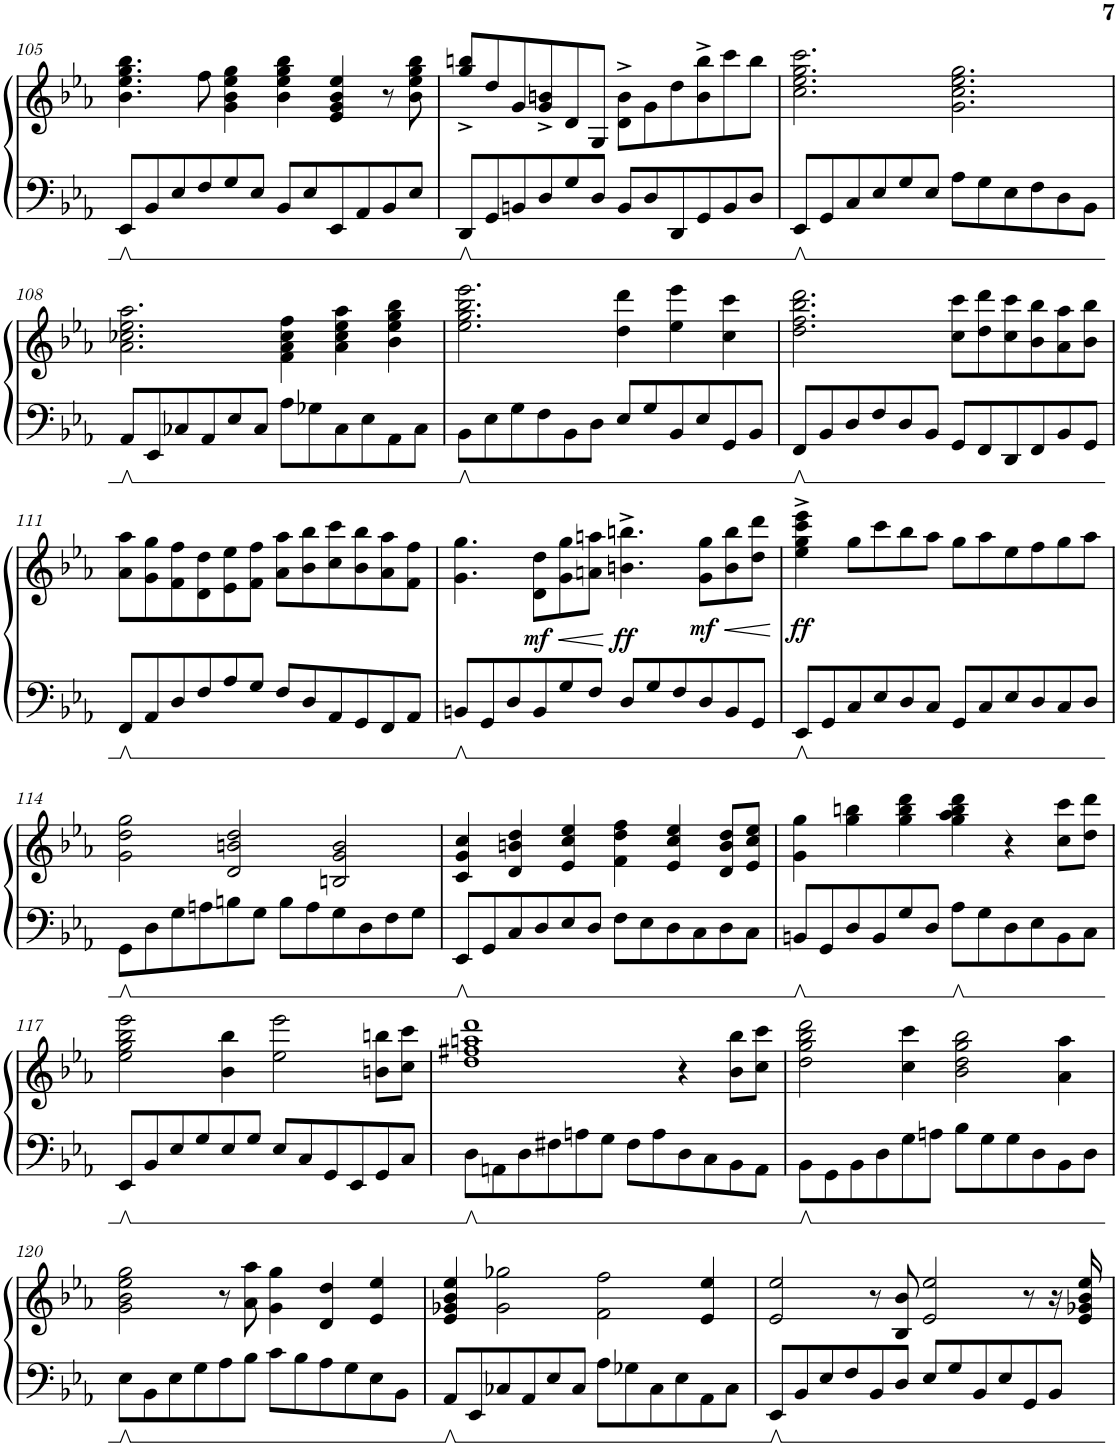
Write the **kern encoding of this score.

**kern	**kern	**dynam
*part1	*part1	*part1
*staff2	*staff1	*staff1/2
*I"Piano	*	*
*I'Pno.	*	*
!!LO:PB:g=z
*clefF4	*clefG2	*
*k[b-e-a-]	*k[b-e-a-]	*
*M6/4	*M6/4	*
=105	=105	=105
8EE-/L	4.b-\ 4.ee-\ 4.gg\ 4.bb-\	.
8BB-/	.	.
8E-/	.	.
8F/	8ff\	.
8G/	4g\ 4b-\ 4ee-\ 4gg\	.
8E-/J	.	.
8BB-/L	4b-\ 4ee-\ 4gg\ 4bb-\	.
8E-/	.	.
8EE-/	4e-/ 4g/ 4b-/ 4ee-/	.
8AA-/	.	.
8BB-/	8r	.
8E-/J	8b-\ 8ee-\ 8gg\ 8bb-\	.
=106	=106	=106
8DD/L	8gg/^ 8bbn/^L	.
8GG/	8dd/	.
8BBn/	8g/	.
8D/	8g/^ 8bn/^	.
8G/	8d/	.
8D/J	8G/J	.
8BB/L	8d\^ 8b\^L	.
8D/	8g\	.
8DD/	8dd\	.
8GG/	8b\^ 8bb\^	.
8BB/	8ccc\	.
8D/J	8bb\J	.
=107	=107	=107
8EE-/L	2.cc\ 2.ee-\ 2.gg\ 2.ccc\	.
8GG/	.	.
8C/	.	.
8E-/	.	.
8G/	.	.
8E-/J	.	.
8A-\L	2.g\ 2.cc\ 2.ee-\ 2.gg\	.
8G\	.	.
8E-\	.	.
8F\	.	.
8D\	.	.
8BB-\J	.	.
!!LO:LB:g=z
=108	=108	=108
8AA-/L	2.a-\ 2.cc-X\ 2.ee-\ 2.aa-\	.
8EE-/	.	.
8C-X/	.	.
8AA-/	.	.
8E-/	.	.
8C-/J	.	.
8A-\L	4f\ 4a-\ 4cc-\ 4ff\	.
8G-X\	.	.
8C-\	4a-\ 4cc-\ 4ee-\ 4aa-\	.
8E-\	.	.
8AA-\	4b-\ 4ee-\ 4gg\ 4bb-\	.
8C-\J	.	.
=109	=109	=109
8BB-\L	2.ee-\ 2.gg\ 2.bb-\ 2.eee-\	.
8E-\	.	.
8G\	.	.
8F\	.	.
8BB-\	.	.
8D\J	.	.
8E-/L	4dd\ 4ddd\	.
8G/	.	.
8BB-/	4ee-\ 4eee-\	.
8E-/	.	.
8GG/	4cc\ 4ccc\	.
8BB-/J	.	.
=110	=110	=110
8FF/L	2.dd\ 2.ff\ 2.bb-\ 2.ddd\	.
8BB-/	.	.
8D/	.	.
8F/	.	.
8D/	.	.
8BB-/J	.	.
8GG/L	8cc\ 8ccc\L	.
8FF/	8dd\ 8ddd\	.
8DD/	8cc\ 8ccc\	.
8FF/	8b-\ 8bb-\	.
8BB-/	8a-\ 8aa-\	.
8GG/J	8b-\ 8bb-\J	.
!!LO:LB:g=z
=111	=111	=111
8FF/L	8a-\ 8aa-\L	.
8AA-/	8g\ 8gg\	.
8D/	8f\ 8ff\	.
8F/	8d\ 8dd\	.
8A-/	8e-\ 8ee-\	.
8G/J	8f\ 8ff\J	.
8F/L	8a-\ 8aa-\L	.
8D/	8b-\ 8bb-\	.
8AA-/	8cc\ 8ccc\	.
8GG/	8b-\ 8bb-\	.
8FF/	8a-\ 8aa-\	.
8AA-/J	8f\ 8ff\J	.
=112	=112	=112
8BBn/L	4.g\ 4.gg\	.
8GG/	.	.
8D/	.	.
!	!	!LO:HP:b
!	!	!LO:DY:n=1:b
8BB/	8d\ 8dd\L	< mf
8G/	8g\ 8gg\	.
8F/J	8an\ 8aan\J	.
!	!	!LO:DY:n=2:b
8D/L	4.bn\^ 4.bbn\^	[ ff
8G/	.	.
8F/	.	.
!	!	!LO:HP:b
!	!	!LO:DY:n=3:b
8D/	8g\ 8gg\L	< mf
8BB/	8b\ 8bb\	.
8GG/J	8dd\ 8ddd\J	.
.	.	[
=113	=113	=113
!	!	!LO:DY:b
8EE-/L	4ee-\^ 4gg\^ 4ccc\^ 4eee-\^	ff
8GG/	.	.
8C/	8gg\L	.
8E-/	8ccc\	.
8D/	8bb-\	.
8C/J	8aa-\J	.
8GG/L	8gg\L	.
8C/	8aa-\	.
8E-/	8ee-\	.
8D/	8ff\	.
8C/	8gg\	.
8D/J	8aa-\J	.
!!LO:LB:g=z
=114	=114	=114
8GG\L	2g\ 2dd\ 2gg\	.
8D\	.	.
8G\	.	.
8An\	.	.
8Bn\	2d/ 2bn/ 2dd/	.
8G\J	.	.
8B\L	.	.
8A\	.	.
8G\	2Bn/ 2g/ 2b/	.
8D\	.	.
8F\	.	.
8G\J	.	.
=115	=115	=115
8EE-/L	4c/ 4g/ 4cc/	.
8GG/	.	.
8C/	4d/ 4bn/ 4dd/	.
8D/	.	.
8E-/	4e-/ 4cc/ 4ee-/	.
8D/J	.	.
8F\L	4f\ 4dd\ 4ff\	.
8E-\	.	.
8D\	4e-/ 4cc/ 4ee-/	.
8C\	.	.
8D\	8d/ 8b/ 8dd/L	.
8C\J	8e-/ 8cc/ 8ee-/J	.
=116	=116	=116
8BBn/L	4g\ 4gg\	.
8GG/	.	.
8D/	4gg\ 4bbn\	.
8BB/	.	.
8G/	4gg\ 4bb\ 4ddd\	.
8D/J	.	.
8A-\L	4gg\ 4aa-\ 4bb\ 4ddd\	.
8G\	.	.
8D\	4r	.
8E-\	.	.
8BB\	8cc\ 8ccc\L	.
8C\J	8dd\ 8ddd\J	.
!!LO:LB:g=z
=117	=117	=117
8EE-/L	2ee-\ 2gg\ 2bb-\ 2eee-\	.
8BB-/	.	.
8E-/	.	.
8G/	.	.
8E-/	4b-\ 4bb-\	.
8G/J	.	.
8E-/L	2ee-\ 2eee-\	.
8C/	.	.
8GG/	.	.
8EE-/	.	.
8GG/	8bn\ 8bbn\L	.
8C/J	8cc\ 8ccc\J	.
=118	=118	=118
8D\L	1dd 1ff#X 1aan 1ddd	.
8AAn\	.	.
8D\	.	.
8F#X\	.	.
8An\	.	.
8G\J	.	.
8F#\L	.	.
8A\	.	.
8D\	4r	.
8C\	.	.
8BB-\	8b-\ 8bb-\L	.
8AA\J	8cc\ 8ccc\J	.
=119	=119	=119
8BB-\L	2dd\ 2gg\ 2bb-\ 2ddd\	.
8GG\	.	.
8BB-\	.	.
8D\	.	.
8G\	4cc\ 4ccc\	.
8An\J	.	.
8B-\L	2b-\ 2dd\ 2gg\ 2bb-\	.
8G\	.	.
8G\	.	.
8D\	.	.
8BB-\	4a-\ 4aa-\	.
8D\J	.	.
!!LO:LB:g=z
=120	=120	=120
8E-\L	2g\ 2b-\ 2ee-\ 2gg\	.
8BB-\	.	.
8E-\	.	.
8G\	.	.
8A-\	8r	.
8B-\J	8a-\ 8aa-\	.
8c\L	4g\ 4gg\	.
8B-\	.	.
8A-\	4d/ 4dd/	.
8G\	.	.
8E-\	4e-/ 4ee-/	.
8BB-\J	.	.
=121	=121	=121
8AA-/L	4e-/ 4g-X/ 4b-/ 4ee-/	.
8EE-/	.	.
8C-X/	2g-\ 2gg-X\	.
8AA-/	.	.
8E-/	.	.
8C-/J	.	.
8A-\L	2f\ 2ff\	.
8G-X\	.	.
8C-\	.	.
8E-\	.	.
8AA-\	4e-/ 4ee-/	.
8C-\J	.	.
=122	=122	=122
8EE-/L	2e-/ 2ee-/	.
8BB-/	.	.
8E-/	.	.
8F/	.	.
8BB-/	8r	.
8D/J	8B-/ 8b-/	.
8E-/L	2e-/ 2ee-/	.
8G/	.	.
8BB-/	.	.
8E-/	.	.
8GG/	8r	.
8BB-/J	16r	.
.	16e-/ 16g-X/ 16b-/ 16ee-/	.
=	=	=
*-	*-	*-
